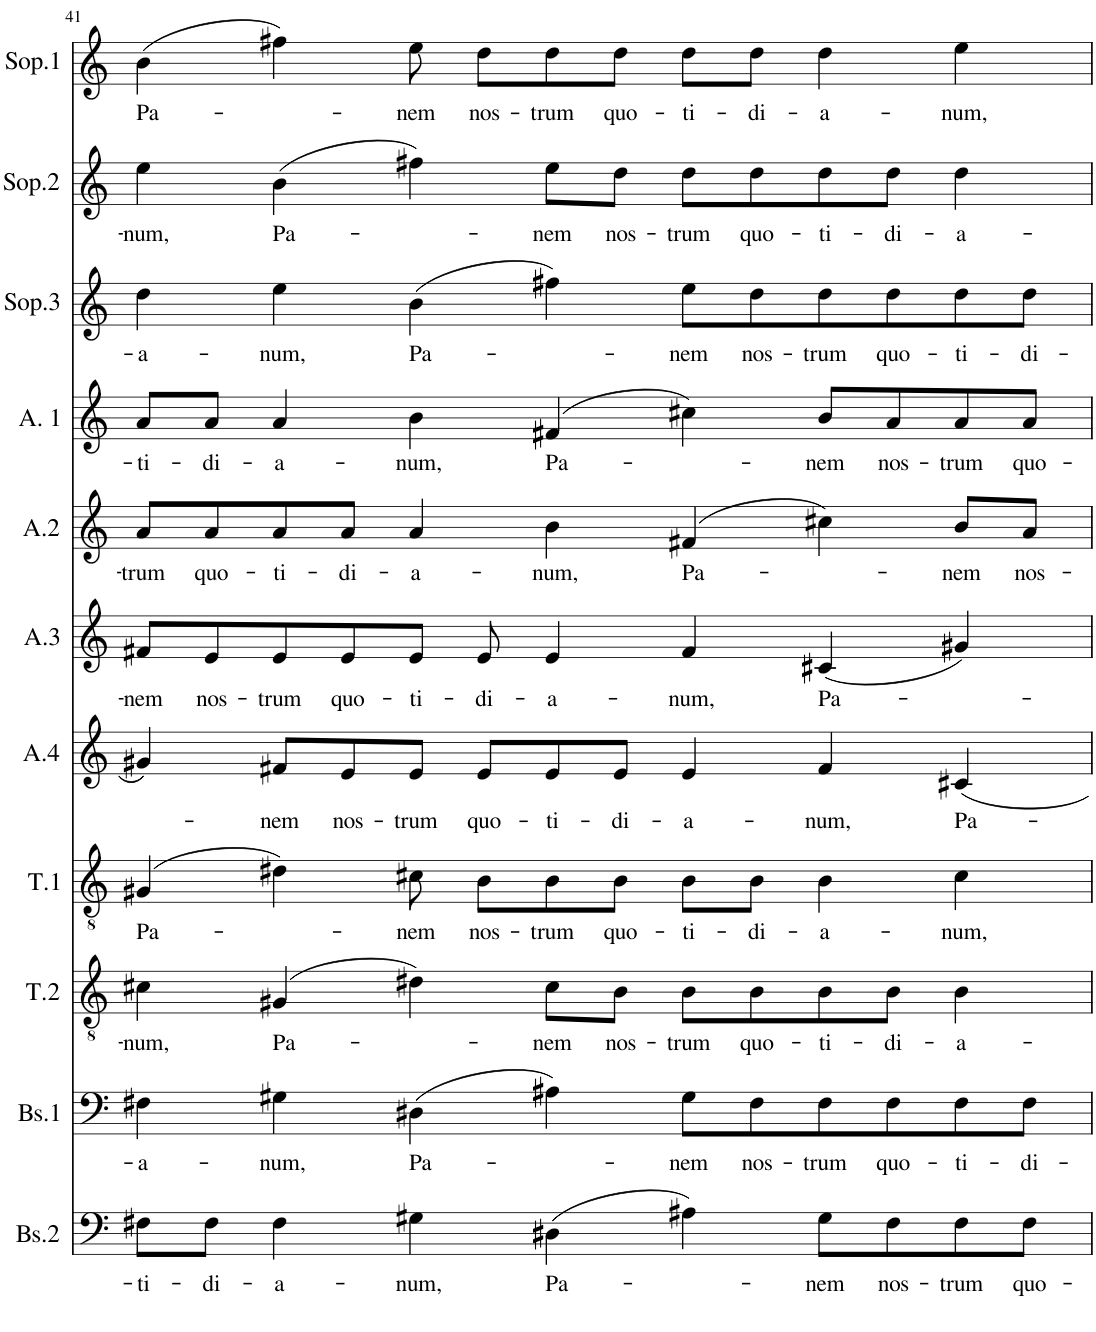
**kern	**text	**kern	**text	**kern	**text	**kern	**text	**kern	**text	**kern	**text	**kern	**text	**kern	**text	**kern	**text	**kern	**text	**kern	**text
*part11	*part11	*part10	*part10	*part9	*part9	*part8	*part8	*part7	*part7	*part6	*part6	*part5	*part5	*part4	*part4	*part3	*part3	*part2	*part2	*part1	*part1
*staff11	*staff11	*staff10	*staff10	*staff9	*staff9	*staff8	*staff8	*staff7	*staff7	*staff6	*staff6	*staff5	*staff5	*staff4	*staff4	*staff3	*staff3	*staff2	*staff2	*staff1	*staff1
*I"Bas 2	*	*I"Bas 1	*	*I"Tenor 2	*	*I"Tenor 1	*	*I"Alt 4	*	*I"Alt 3	*	*I"Alt 2	*	*I"Alt 1	*	*I"Sopraan 3	*	*I"Sopraan 2	*	*I"Sopraan 1	*
*I'Bs.2	*	*I'Bs.1	*	*I'T.2	*	*I'T.1	*	*I'A.4	*	*I'A.3	*	*I'A.2	*	*I'A. 1	*	*I'Sop.3	*	*I'Sop.2	*	*I'Sop.1	*
!!LO:PB:g=z
*clefF4	*	*clefF4	*	*clefGv2	*	*clefGv2	*	*clefG2	*	*clefG2	*	*clefG2	*	*clefG2	*	*clefG2	*	*clefG2	*	*clefG2	*
*k[]	*	*k[]	*	*k[]	*	*k[]	*	*k[]	*	*k[]	*	*k[]	*	*k[]	*	*k[]	*	*k[]	*	*k[]	*
*M14/8	*	*M14/8	*	*M14/8	*	*M14/8	*	*M14/8	*	*M14/8	*	*M14/8	*	*M14/8	*	*M14/8	*	*M14/8	*	*M14/8	*
=41	=41	=41	=41	=41	=41	=41	=41	=41	=41	=41	=41	=41	=41	=41	=41	=41	=41	=41	=41	=41	=41
!	!LO:LY:b	!	!LO:LY:b	!	!LO:LY:b	!	!LO:LY:b	!	!	!	!LO:LY:b	!	!LO:LY:b	!	!LO:LY:b	!	!LO:LY:b	!	!LO:LY:b	!	!LO:LY:b
8F#X\L	-ti-	4F#X\	-a-	4c#X\	-num,	(4G#X/	Pa-	4g#X/	.	8f#X/L	-nem	8a/L	-trum	8a/L	-ti-	4dd\	-a-	4ee\	-num,	(4b\	Pa-
!	!LO:LY:b	!	!	!	!	!	!	!	!	!	!LO:LY:b	!	!LO:LY:b	!	!LO:LY:b	!	!	!	!	!	!
8F#\J	-di-	.	.	.	.	.	.	.	.	8e/	nos-	8a/	quo-	8a/J	-di-	.	.	.	.	.	.
!	!LO:LY:b	!	!LO:LY:b	!	!LO:LY:b	!	!	!	!LO:LY:b	!	!LO:LY:b	!	!LO:LY:b	!	!LO:LY:b	!	!LO:LY:b	!	!LO:LY:b	!	!
4F#\	-a-	4G#X\	-num,	(4G#X/	Pa-	4d#X\)	.	8f#X/L	-nem	8e/	-trum	8a/	-ti-	4a/	-a-	4ee\	-num,	(4b\	Pa-	4ff#X\)	.
!	!	!	!	!	!	!	!	!	!LO:LY:b	!	!LO:LY:b	!	!LO:LY:b	!	!	!	!	!	!	!	!
.	.	.	.	.	.	.	.	8e/	nos-	8e/	quo-	8a/J	-di-	.	.	.	.	.	.	.	.
!	!LO:LY:b	!	!LO:LY:b	!	!	!	!LO:LY:b	!	!LO:LY:b	!	!LO:LY:b	!	!LO:LY:b	!	!LO:LY:b	!	!LO:LY:b	!	!	!	!LO:LY:b
4G#X\	-num,	(4D#X\	Pa-	4d#X\)	.	8c#X\	-nem	8e/J	-trum	8e/J	-ti-	4a/	-a-	4b\	-num,	(4b\	Pa-	4ff#X\)	.	8ee\	-nem
!	!	!	!	!	!	!	!LO:LY:b	!	!LO:LY:b	!	!LO:LY:b	!	!	!	!	!	!	!	!	!	!LO:LY:b
.	.	.	.	.	.	8B\L	nos-	8e/L	quo-	8e/	-di-	.	.	.	.	.	.	.	.	8dd\L	nos-
!	!LO:LY:b	!	!	!	!LO:LY:b	!	!LO:LY:b	!	!LO:LY:b	!	!LO:LY:b	!	!LO:LY:b	!	!LO:LY:b	!	!	!	!LO:LY:b	!	!LO:LY:b
(4D#X\	Pa-	4A#X\)	.	8c#\L	-nem	8B\	-trum	8e/	-ti-	4e/	-a-	4b\	-num,	(4f#X/	Pa-	4ff#X\)	.	8ee\L	-nem	8dd\	-trum
!	!	!	!	!	!LO:LY:b	!	!LO:LY:b	!	!LO:LY:b	!	!	!	!	!	!	!	!	!	!LO:LY:b	!	!LO:LY:b
.	.	.	.	8B\J	nos-	8B\J	quo-	8e/J	-di-	.	.	.	.	.	.	.	.	8dd\J	nos-	8dd\J	quo-
!	!	!	!LO:LY:b	!	!LO:LY:b	!	!LO:LY:b	!	!LO:LY:b	!	!LO:LY:b	!	!LO:LY:b	!	!	!	!LO:LY:b	!	!LO:LY:b	!	!LO:LY:b
4A#X\)	.	8G#\L	-nem	8B\L	-trum	8B\L	-ti-	4e/	-a-	4f#/	-num,	(4f#X/	Pa-	4cc#X\)	.	8ee\L	-nem	8dd\L	-trum	8dd\L	-ti-
!	!	!	!LO:LY:b	!	!LO:LY:b	!	!LO:LY:b	!	!	!	!	!	!	!	!	!	!LO:LY:b	!	!LO:LY:b	!	!LO:LY:b
.	.	8F#\	nos-	8B\	quo-	8B\J	-di-	.	.	.	.	.	.	.	.	8dd\	nos-	8dd\	quo-	8dd\J	-di-
!	!LO:LY:b	!	!LO:LY:b	!	!LO:LY:b	!	!LO:LY:b	!	!LO:LY:b	!	!LO:LY:b	!	!	!	!LO:LY:b	!	!LO:LY:b	!	!LO:LY:b	!	!LO:LY:b
8G#\L	-nem	8F#\	-trum	8B\	-ti-	4B\	-a-	4f#/	-num,	(4c#X/	Pa-	4cc#X\)	.	8b/L	-nem	8dd\	-trum	8dd\	-ti-	4dd\	-a-
!	!LO:LY:b	!	!LO:LY:b	!	!LO:LY:b	!	!	!	!	!	!	!	!	!	!LO:LY:b	!	!LO:LY:b	!	!LO:LY:b	!	!
8F#\	nos-	8F#\	quo-	8B\J	-di-	.	.	.	.	.	.	.	.	8a/	nos-	8dd\	quo-	8dd\J	-di-	.	.
!	!LO:LY:b	!	!LO:LY:b	!	!LO:LY:b	!	!LO:LY:b	!	!LO:LY:b	!	!	!	!LO:LY:b	!	!LO:LY:b	!	!LO:LY:b	!	!LO:LY:b	!	!LO:LY:b
8F#\	-trum	8F#\	-ti-	4B\	-a-	4c#\	-num,	4c#X/	Pa-	4g#X/)	.	8b/L	-nem	8a/	-trum	8dd\	-ti-	4dd\	-a-	4ee\	-num,
!	!LO:LY:b	!	!LO:LY:b	!	!	!	!	!	!	!	!	!	!LO:LY:b	!	!LO:LY:b	!	!LO:LY:b	!	!	!	!
8F#\J	quo-	8F#\J	-di-	.	.	.	.	.	.	.	.	8a/J	nos-	8a/J	quo-	8dd\J	-di-	.	.	.	.
=	=	=	=	=	=	=	=	=	=	=	=	=	=	=	=	=	=	=	=	=	=
*-	*-	*-	*-	*-	*-	*-	*-	*-	*-	*-	*-	*-	*-	*-	*-	*-	*-	*-	*-	*-	*-
